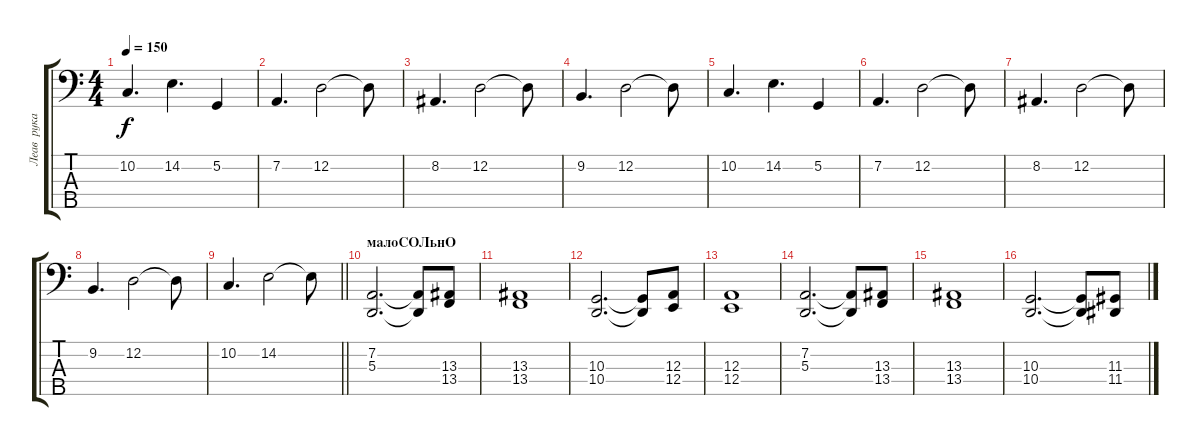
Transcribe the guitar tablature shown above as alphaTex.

\track ("Леав  рука" "Леав  рука") {instrument stringensemble1}
\staff {score tabs}
\tuning (G2 D2 A1 E1 B0) {hide}
\ts (4 4)
\tempo 150
\clef f4
\ks c
10.2.4{d dy f} 14.2.4{d} 5.2.4 |
7.2.4{d} 12.2.2 12.2{t}.8 |
8.2.4{d} 12.2.2 12.2{t}.8 |
9.2.4{d} 12.2.2 12.2{t}.8 |
10.2.4{d} 14.2.4{d} 5.2.4 |
7.2.4{d} 12.2.2 12.2{t}.8 |
8.2.4{d} 12.2.2 12.2{t}.8 |
9.2.4{d} 12.2.2 12.2{t}.8 |
\barLineRight lightlight
10.2.4{d} 14.2.2 14.2{t}.8 |
\section ("" "малоСОЛьнО")
(7.2 5.3).2{d} (7.2{t} 5.3{t}).8 (13.3 13.4).8 |
(13.3 13.4).1 |
(10.3 10.4).2{d} (10.3{t} 10.4{t}).8 (12.3 12.4).8 |
(12.3 12.4).1 |
(7.2 5.3).2{d} (7.2{t} 5.3{t}).8 (13.3 13.4).8 |
(13.3 13.4).1 |
(10.3 10.4).2{d} (10.3{t} 10.4{t}).8 (11.3 11.4).8
